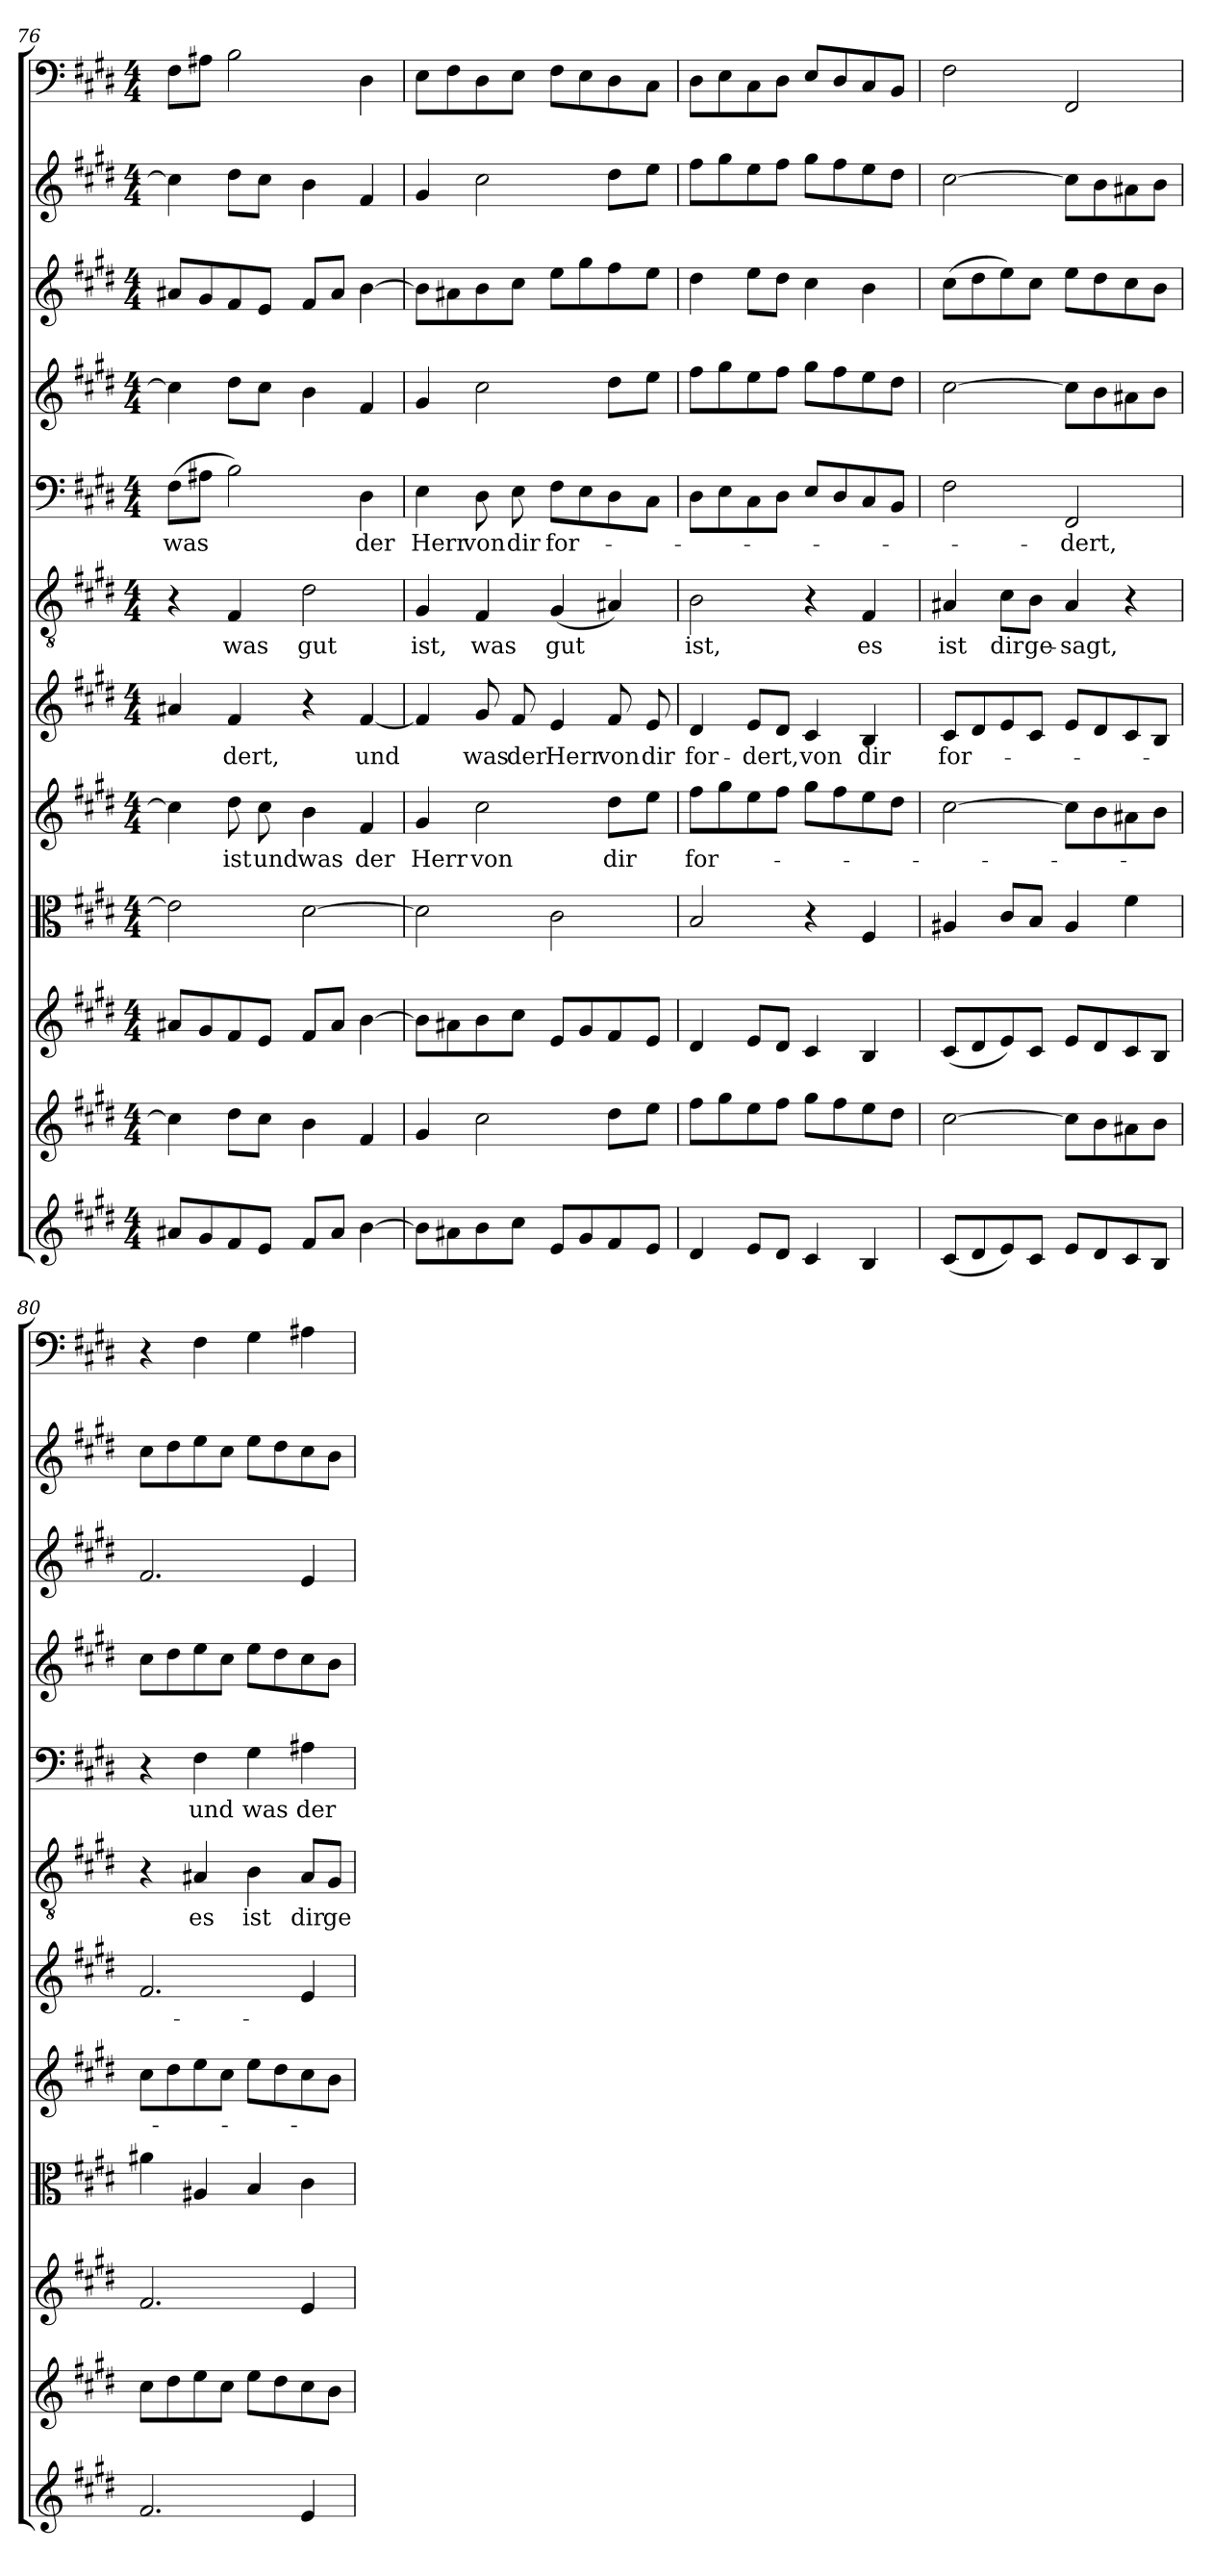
**kern	**kern	**kern	**kern	**kern	**text	**kern	**text	**kern	**text	**kern	**text	**kern	**kern	**kern	**kern
*part12	*part11	*part10	*part9	*part8	*part8	*part7	*part7	*part6	*part6	*part5	*part5	*part4	*part3	*part2	*part1
*staff12	*staff11	*staff10	*staff9	*staff8	*staff8	*staff7	*staff7	*staff6	*staff6	*staff5	*staff5	*staff4	*staff3	*staff2	*staff1
*clefG2	*clefG2	*clefG2	*clefC3	*clefG2	*	*clefG2	*	*clefGv2	*	*clefF4	*	*clefG2	*clefG2	*clefG2	*clefF4
*k[f#c#g#d#]	*k[f#c#g#d#]	*k[f#c#g#d#]	*k[f#c#g#d#]	*k[f#c#g#d#]	*	*k[f#c#g#d#]	*	*k[f#c#g#d#]	*	*k[f#c#g#d#]	*	*k[f#c#g#d#]	*k[f#c#g#d#]	*k[f#c#g#d#]	*k[f#c#g#d#]
*E:	*E:	*E:	*E:	*E:	*	*E:	*	*E:	*	*E:	*	*E:	*E:	*E:	*E:
*M4/4	*M4/4	*M4/4	*M4/4	*M4/4	*	*M4/4	*	*M4/4	*	*M4/4	*	*M4/4	*M4/4	*M4/4	*M4/4
=76	=76	=76	=76	=76	=76	=76	=76	=76	=76	=76	=76	=76	=76	=76	=76
8a#X/L	4cc#\]	8a#X/L	2e\]	4cc#\]	.	4a#X/	.	4r	.	(8F#\L	was	4cc#\]	8a#X/L	4cc#\]	8F#\L
8g#/	.	8g#/	.	.	.	.	.	.	.	8A#X\J	.	.	8g#/	.	8A#X\J
8f#/	8dd#\L	8f#/	.	8dd#\	ist	4f#/	-dert,	4F#/	was	2B\)	.	8dd#\L	8f#/	8dd#\L	2B\
8e/J	8cc#\J	8e/J	.	8cc#\	und	.	.	.	.	.	.	8cc#\J	8e/J	8cc#\J	.
8f#/L	4b\	8f#/L	[2d#\	4b\	was	4r	.	2d#\	gut	.	.	4b\	8f#/L	4b\	.
8a#/J	.	8a#/J	.	.	.	.	.	.	.	.	.	.	8a#/J	.	.
[4b\	4f#/	[4b\	.	4f#/	der	[4f#/	und	.	.	4D#\	der	4f#/	[4b\	4f#/	4D#\
=77	=77	=77	=77	=77	=77	=77	=77	=77	=77	=77	=77	=77	=77	=77	=77
8b\L]	4g#/	8b\L]	2d#\]	4g#/	Herr	4f#/]	.	4G#/	ist,	4E\	Herr	4g#/	8b\L]	4g#/	8E\L
8a#X\	.	8a#X\	.	.	.	.	.	.	.	.	.	.	8a#X\	.	8F#\
8b\	2cc#\	8b\	.	2cc#\	von	8g#/	was	4F#/	was	8D#\	von	2cc#\	8b\	2cc#\	8D#\
8cc#\J	.	8cc#\J	.	.	.	8f#/	der	.	.	8E\	dir	.	8cc#\J	.	8E\J
8e/L	.	8e/L	2c#\	.	.	4e/	Herr	(4G#/	gut	8F#\L	for-	.	8ee\L	.	8F#\L
8g#/	.	8g#/	.	.	.	.	.	.	.	8E\	.	.	8gg#\	.	8E\
8f#/	8dd#\L	8f#/	.	8dd#\L	dir	8f#/	von	4A#X/)	.	8D#\	.	8dd#\L	8ff#\	8dd#\L	8D#\
8e/J	8ee\J	8e/J	.	8ee\J	.	8e/	dir	.	.	8C#\J	.	8ee\J	8ee\J	8ee\J	8C#\J
=78	=78	=78	=78	=78	=78	=78	=78	=78	=78	=78	=78	=78	=78	=78	=78
4d#/	8ff#\L	4d#/	2B/	8ff#\L	for-	4d#/	for-	2B\	ist,	8D#\L	.	8ff#\L	4dd#\	8ff#\L	8D#\L
.	8gg#\	.	.	8gg#\	.	.	.	.	.	8E\	.	8gg#\	.	8gg#\	8E\
8e/L	8ee\	8e/L	.	8ee\	.	8e/L	-dert,	.	.	8C#\	.	8ee\	8ee\L	8ee\	8C#\
8d#/J	8ff#\J	8d#/J	.	8ff#\J	.	8d#/J	.	.	.	8D#\J	.	8ff#\J	8dd#\J	8ff#\J	8D#\J
4c#/	8gg#\L	4c#/	4r	8gg#\L	.	4c#/	von	4r	.	8E/L	.	8gg#\L	4cc#\	8gg#\L	8E/L
.	8ff#\	.	.	8ff#\	.	.	.	.	.	8D#/	.	8ff#\	.	8ff#\	8D#/
4B/	8ee\	4B/	4F#/	8ee\	.	4B/	dir	4F#/	es	8C#/	.	8ee\	4b\	8ee\	8C#/
.	8dd#\J	.	.	8dd#\J	.	.	.	.	.	8BB/J	.	8dd#\J	.	8dd#\J	8BB/J
=79	=79	=79	=79	=79	=79	=79	=79	=79	=79	=79	=79	=79	=79	=79	=79
(8c#/L	[2cc#\	(8c#/L	4A#X/	[2cc#\	.	8c#/L	for-	4A#X/	ist	2F#\	.	[2cc#\	(8cc#\L	[2cc#\	2F#\
8d#/	.	8d#/	.	.	.	8d#/	.	.	.	.	.	.	8dd#\	.	.
8e/)	.	8e/)	8c#/L	.	.	8e/	.	8c#\L	dir	.	.	.	8ee\)	.	.
8c#/J	.	8c#/J	8B/J	.	.	8c#/J	.	8B\J	ge-	.	.	.	8cc#\J	.	.
8e/L	8cc#\L]	8e/L	4A#/	8cc#\L]	.	8e/L	.	4A#/	-sagt,	2FF#/	-dert,	8cc#\L]	8ee\L	8cc#\L]	2FF#/
8d#/	8b\	8d#/	.	8b\	.	8d#/	.	.	.	.	.	8b\	8dd#\	8b\	.
8c#/	8a#X\	8c#/	4f#\	8a#X\	.	8c#/	.	4r	.	.	.	8a#X\	8cc#\	8a#X\	.
8B/J	8b\J	8B/J	.	8b\J	.	8B/J	.	.	.	.	.	8b\J	8b\J	8b\J	.
=80	=80	=80	=80	=80	=80	=80	=80	=80	=80	=80	=80	=80	=80	=80	=80
2.f#/	8cc#\L	2.f#/	4a#X\	8cc#\L	.	2.f#/	.	4r	.	4r	.	8cc#\L	2.f#/	8cc#\L	4r
.	8dd#\	.	.	8dd#\	.	.	.	.	.	.	.	8dd#\	.	8dd#\	.
.	8ee\	.	4A#X/	8ee\	.	.	.	4A#X/	es	4F#\	und	8ee\	.	8ee\	4F#\
.	8cc#\J	.	.	8cc#\J	.	.	.	.	.	.	.	8cc#\J	.	8cc#\J	.
.	8ee\L	.	4B/	8ee\L	.	.	.	4B\	ist	4G#\	was	8ee\L	.	8ee\L	4G#\
.	8dd#\	.	.	8dd#\	.	.	.	.	.	.	.	8dd#\	.	8dd#\	.
4e/	8cc#\	4e/	4c#\	8cc#\	.	4e/	.	8A#/L	dir	4A#X\	der	8cc#\	4e/	8cc#\	4A#X\
.	8b\J	.	.	8b\J	.	.	.	8G#/J	ge-	.	.	8b\J	.	8b\J	.
=	=	=	=	=	=	=	=	=	=	=	=	=	=	=	=
*-	*-	*-	*-	*-	*-	*-	*-	*-	*-	*-	*-	*-	*-	*-	*-
